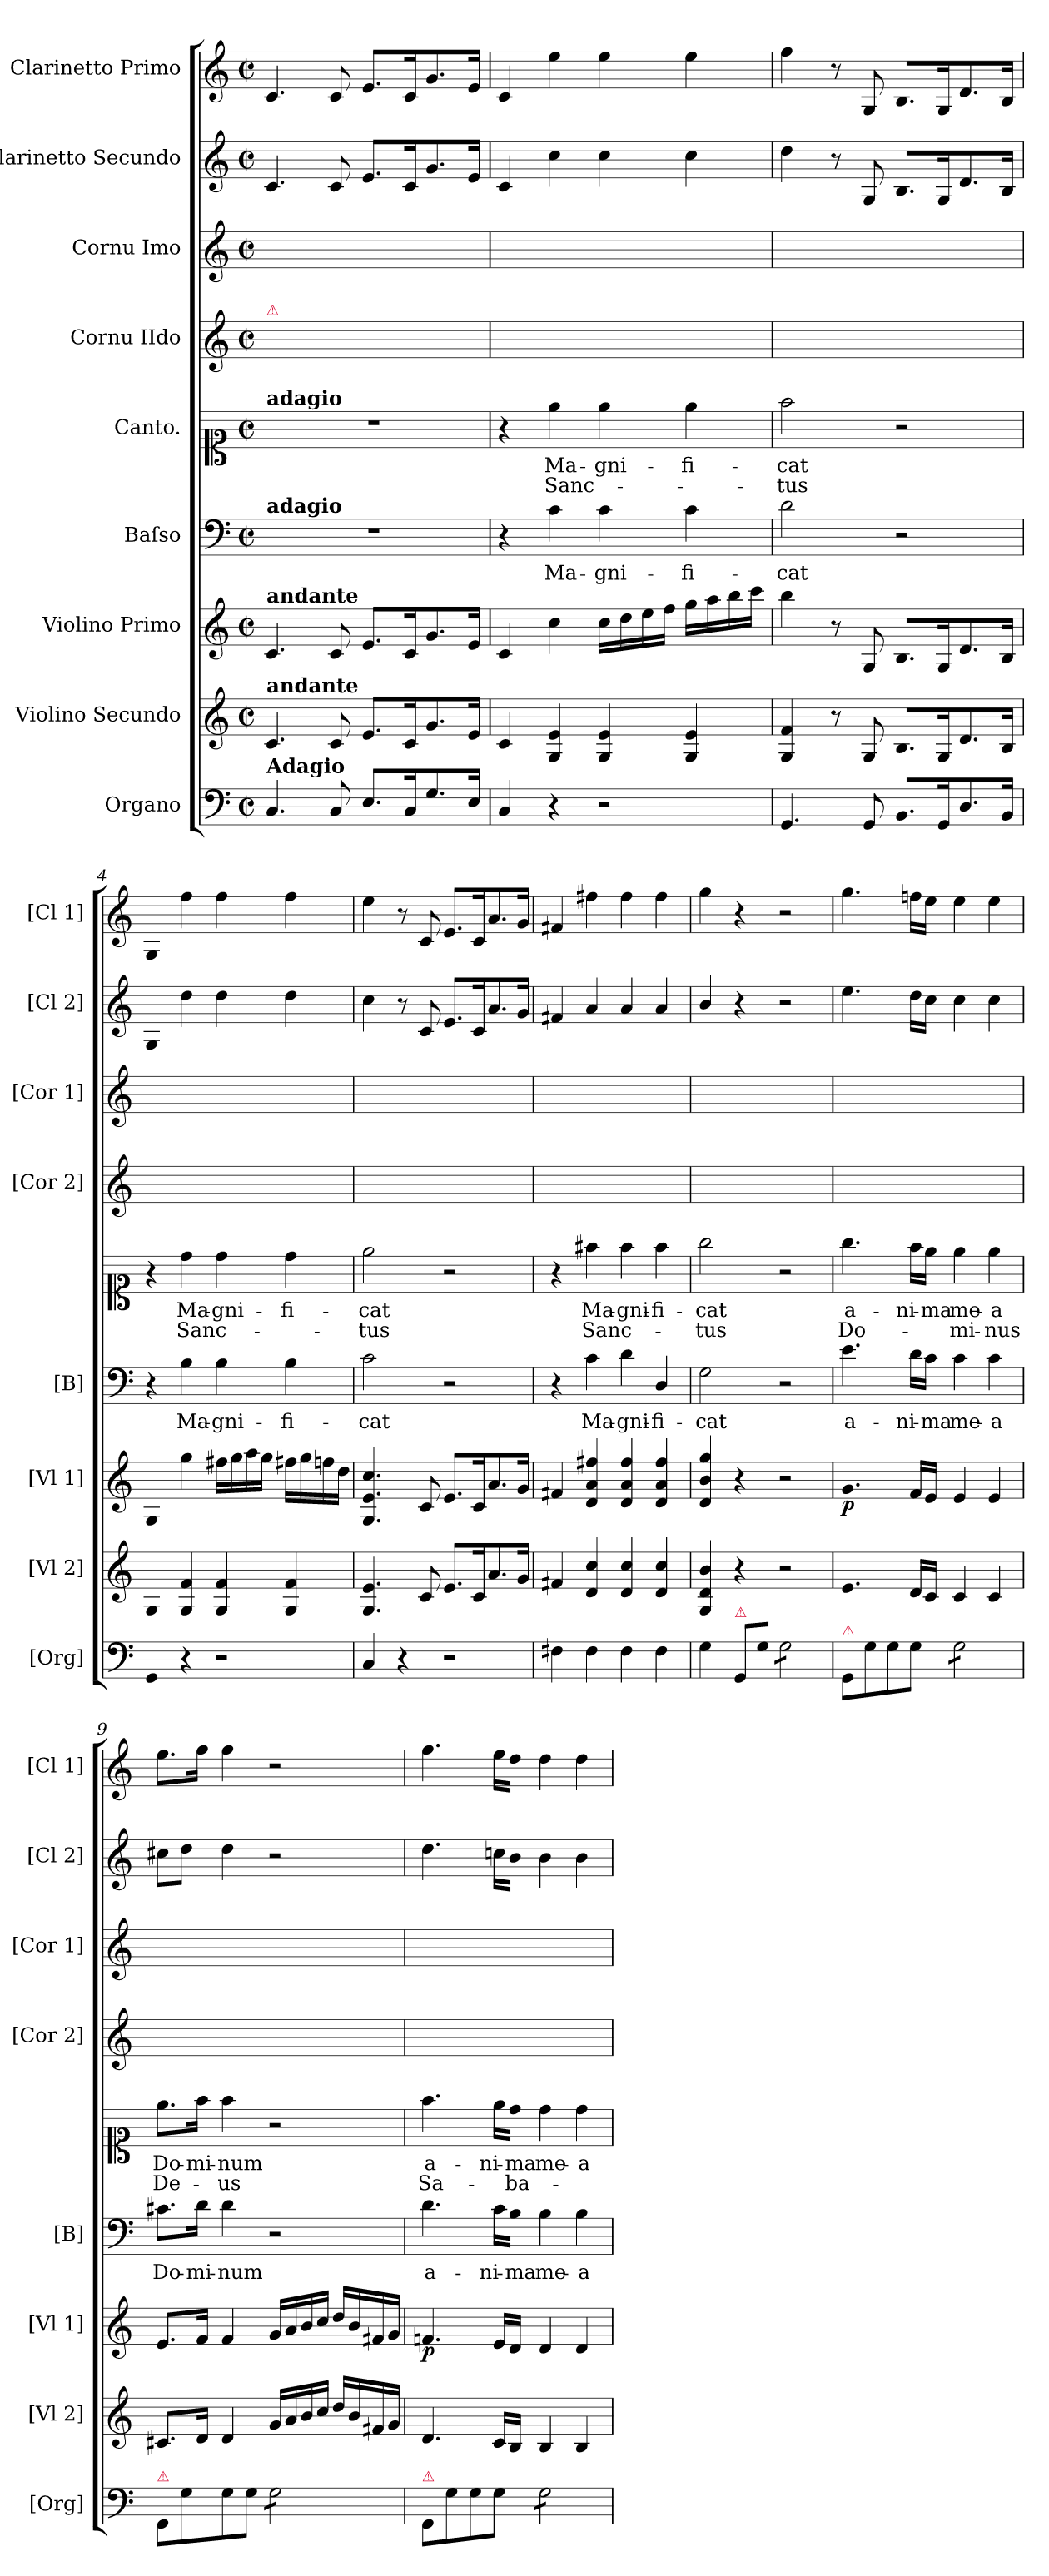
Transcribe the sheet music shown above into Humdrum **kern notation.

**kern	**kern	**kern	**dynam	**kern	**text	**kern	**text	**text	**kern	**kern	**kern	**kern
*part9	*part8	*part7	*part7	*part6	*part6	*part5	*part5	*part5	*part4	*part3	*part2	*part1
*staff9	*staff8	*staff7	*staff7	*staff6	*staff6	*staff5	*staff5	*staff5	*staff4	*staff3	*staff2	*staff1
*I"Organo	*I"Violino Secundo	*I"Violino Primo	*	*I"Baſso	*	*I"Canto.	*	*	*I"Cornu IIdo	*I"Cornu Imo	*I"Clarinetto Secundo	*I"Clarinetto Primo
*I'[Org]	*I'[Vl 2]	*I'[Vl 1]	*	*I'[B]	*	*	*	*	*I'[Cor 2]	*I'[Cor 1]	*I'[Cl 2]	*I'[Cl 1]
*clefF4	*clefG2	*clefG2	*	*clefF4	*	*clefC1	*	*	*clefG2	*clefG2	*clefG2	*clefG2
*k[]	*k[]	*k[]	*	*k[]	*	*k[]	*	*	*k[]	*k[]	*k[]	*k[]
*C:	*C:	*C:	*	*C:	*	*C:	*	*	*C:	*C:	*C:	*C:
*M2/2	*M2/2	*M2/2	*	*M2/2	*	*M2/2	*	*	*M2/2	*M2/2	*M2/2	*M2/2
*met(c|)	*met(c|)	*met(c|)	*	*met(c|)	*	*met(c|)	*	*	*met(c|)	*met(c|)	*met(c|)	*met(c|)
=1	=1	=1	=1	=1	=1	=1	=1	=1	=1	=1	=1	=1
!	!	!	!	!	!	!	!	!	!LO:TX:a:color=crimson:t=⚠	!	!	!
!	!	!	!	!	!	!LO:TX:a:B:t=adagio	!	!	!	!	!	!
!	!	!	!	!LO:TX:a:B:t=adagio	!	!	!	!	!	!	!	!
!	!	!LO:TX:a:B:t=andante	!	!	!	!	!	!	!	!	!	!
!	!LO:TX:a:B:t=andante	!	!	!	!	!	!	!	!	!	!	!
!LO:TX:a:B:t=Adagio	!	!	!	!	!	!	!	!	!	!	!	!
4.C/	4.c/	4.c/	.	1r	.	1r	.	.	1ryy	1ryy	4.c/	4.c/
8C/	8c/	8c/	.	.	.	.	.	.	.	.	8c/	8c/
8.E/L	8.e/L	8.e/L	.	.	.	.	.	.	.	.	8.e/L	8.e/L
16C/K	16c/K	16c/K	.	.	.	.	.	.	.	.	16c/K	16c/K
8.G/	8.g/	8.g/	.	.	.	.	.	.	.	.	8.g/	8.g/
16E/Jk	16e/Jk	16e/Jk	.	.	.	.	.	.	.	.	16e/Jk	16e/Jk
=2	=2	=2	=2	=2	=2	=2	=2	=2	=2	=2	=2	=2
4C/	4c/	4c/	.	4r	.	4r	.	.	1ryy	1ryy	4c/	4c/
!	!	!	!	!	!	!	!	!LO:LY:color=gray	!	!	!	!
4r	4G/ 4e/	4cc\	.	4c\	Ma-	4ee\	Ma-	Sanc-	.	.	4cc\	4ee\
2r	4G/ 4e/	16cc\LL	.	4c\	-gni-	4ee\	-gni-	.	.	.	4cc\	4ee\
.	.	16dd\	.	.	.	.	.	.	.	.	.	.
.	.	16ee\	.	.	.	.	.	.	.	.	.	.
.	.	16ff\JJ	.	.	.	.	.	.	.	.	.	.
.	4G/ 4e/	16gg\LL	.	4c\	-fi-	4ee\	-fi-	.	.	.	4cc\	4ee\
.	.	16aa\	.	.	.	.	.	.	.	.	.	.
.	.	16bb\	.	.	.	.	.	.	.	.	.	.
.	.	16ccc\JJ	.	.	.	.	.	.	.	.	.	.
=3	=3	=3	=3	=3	=3	=3	=3	=3	=3	=3	=3	=3
!	!	!	!	!	!	!	!	!LO:LY:color=gray	!	!	!	!
4.GG/	4G/ 4f/	4bb\	.	2d\	-cat	2ff\	-cat	-tus	1ryy	1ryy	4dd\	4ff\
.	8r	8r	.	.	.	.	.	.	.	.	8r	8r
8GG/	8G/	8G/	.	.	.	.	.	.	.	.	8G/	8G/
8.BB/L	8.B/L	8.B/L	.	2r	.	2r	.	.	.	.	8.B/L	8.B/L
16GG/K	16G/K	16G/K	.	.	.	.	.	.	.	.	16G/K	16G/K
8.D/	8.d/	8.d/	.	.	.	.	.	.	.	.	8.d/	8.d/
16BB/Jk	16B/Jk	16B/Jk	.	.	.	.	.	.	.	.	16B/Jk	16B/Jk
=4	=4	=4	=4	=4	=4	=4	=4	=4	=4	=4	=4	=4
4GG/	4G/	4G/	.	4r	.	4r	.	.	1ryy	1ryy	4G/	4G/
!	!	!	!	!	!LO:LY:i	!	!LO:LY:i	!LO:LY:i:color=gray	!	!	!	!
4r	4G/ 4f/	4gg\	.	4B\	Ma-	4dd\	Ma-	Sanc-	.	.	4dd\	4ff\
!	!	!	!	!	!LO:LY:i	!	!LO:LY:i	!	!	!	!	!
2r	4G/ 4f/	16ff#X\LL	.	4B\	-gni-	4dd\	-gni-	.	.	.	4dd\	4ff\
.	.	16gg\	.	.	.	.	.	.	.	.	.	.
.	.	16aa\	.	.	.	.	.	.	.	.	.	.
.	.	16gg\JJ	.	.	.	.	.	.	.	.	.	.
!	!	!	!	!	!LO:LY:i	!	!LO:LY:i	!	!	!	!	!
.	4G/ 4f/	16ff#X\LL	.	4B\	-fi-	4dd\	-fi-	.	.	.	4dd\	4ff\
.	.	16gg\	.	.	.	.	.	.	.	.	.	.
.	.	16ffn\	.	.	.	.	.	.	.	.	.	.
.	.	16dd\JJ	.	.	.	.	.	.	.	.	.	.
=5	=5	=5	=5	=5	=5	=5	=5	=5	=5	=5	=5	=5
!	!	!	!	!	!LO:LY:i	!	!LO:LY:i	!LO:LY:i:color=gray	!	!	!	!
4C/	4.G/ 4.e/	4.G/ 4.e/ 4.cc/	.	2c\	-cat	2ee\	-cat	-tus	1ryy	1ryy	4cc\	4ee\
4r	.	.	.	.	.	.	.	.	.	.	8r	8r
.	8c/	8c/	.	.	.	.	.	.	.	.	8c/	8c/
2r	8.e/L	8.e/L	.	2r	.	2r	.	.	.	.	8.e/L	8.e/L
.	16c/K	16c/K	.	.	.	.	.	.	.	.	16c/K	16c/K
.	8.a/	8.a/	.	.	.	.	.	.	.	.	8.a/	8.a/
.	16g/Jk	16g/Jk	.	.	.	.	.	.	.	.	16g/Jk	16g/Jk
=6	=6	=6	=6	=6	=6	=6	=6	=6	=6	=6	=6	=6
4F#X\	4f#X/	4f#X/	.	4r	.	4r	.	.	1ryy	1ryy	4f#X/	4f#X/
!	!	!	!	!	!LO:LY:i	!	!LO:LY:i	!LO:LY:i:color=gray	!	!	!	!
4F#\	4d/ 4cc/	4d/ 4a/ 4ff#X/	.	4c\	Ma-	4ff#X\	Ma-	Sanc-	.	.	4a/	4ff#X\
!	!	!	!	!	!LO:LY:i	!	!LO:LY:i	!	!	!	!	!
4F#\	4d/ 4cc/	4d/ 4a/ 4ff#/	.	4d\	-gni-	4ff#\	-gni-	.	.	.	4a/	4ff#\
!	!	!	!	!	!LO:LY:i	!	!LO:LY:i	!	!	!	!	!
4F#\	4d/ 4cc/	4d/ 4a/ 4ff#/	.	4D/	-fi-	4ff#\	-fi-	.	.	.	4a/	4ff#\
=7	=7	=7	=7	=7	=7	=7	=7	=7	=7	=7	=7	=7
!	!	!	!	!	!LO:LY:i	!	!LO:LY:i	!LO:LY:i:color=gray	!	!	!	!
4G\	4G/ 4d/ 4b/	4d/ 4b/ 4gg/	.	2G\	-cat	2gg\	-cat	-tus	1ryy	1ryy	4b/	4gg\
!LO:TX:a:color=crimson:t=⚠	!	!	!	!	!	!	!	!	!	!	!	!
8GG/L	4r	4r	.	.	.	.	.	.	.	.	4r	4r
8G\J	.	.	.	.	.	.	.	.	.	.	.	.
*tremolo	*	*	*	*	*	*	*	*	*	*	*	*
8G\L	2r	2r	.	2r	.	2r	.	.	.	.	2r	2r
8G\	.	.	.	.	.	.	.	.	.	.	.	.
8G\	.	.	.	.	.	.	.	.	.	.	.	.
8G\J	.	.	.	.	.	.	.	.	.	.	.	.
*Xtremolo	*	*	*	*	*	*	*	*	*	*	*	*
=8	=8	=8	=8	=8	=8	=8	=8	=8	=8	=8	=8	=8
!LO:TX:a:color=crimson:t=⚠	!	!	!	!	!	!	!	!	!	!	!	!
!	!	!	!LO:DY:b	!	!	!	!	!LO:LY:color=gray	!	!	!	!
8GG/L	4.e/	4.g/	p.	4.e\	a-	4.gg\	a-	Do-	1ryy	1ryy	4.ee\	4.gg\
8G\	.	.	.	.	.	.	.	.	.	.	.	.
8G\	.	.	.	.	.	.	.	.	.	.	.	.
8G\J	16d/LL	16f/LL	.	16d\LL	-ni-	16ff\LL	-ni-	.	.	.	16dd\LL	16ffn\LL
.	16c/JJ	16e/JJ	.	16c\JJ	-ma	16ee\JJ	-ma	.	.	.	16cc\JJ	16ee\JJ
!	!	!	!	!	!	!	!	!LO:LY:color=gray	!	!	!	!
*tremolo	*	*	*	*	*	*	*	*	*	*	*	*
8G\L	4c/	4e/	.	4c\	me-	4ee\	me-	-mi-	.	.	4cc\	4ee\
8G\	.	.	.	.	.	.	.	.	.	.	.	.
!	!	!	!	!	!	!	!	!LO:LY:color=gray	!	!	!	!
8G\	4c/	4e/	.	4c\	-a	4ee\	-a	-nus	.	.	4cc\	4ee\
8G\J	.	.	.	.	.	.	.	.	.	.	.	.
*Xtremolo	*	*	*	*	*	*	*	*	*	*	*	*
=9	=9	=9	=9	=9	=9	=9	=9	=9	=9	=9	=9	=9
!LO:TX:a:color=crimson:t=⚠	!	!	!	!	!	!	!	!	!	!	!	!
!	!	!	!	!	!	!	!	!LO:LY:color=gray	!	!	!	!
8GG/L	8.c#X/L	8.e/L	.	8.c#X\L	Do-	8.ee\L	Do-	De-	1ryy	1ryy	8cc#X\L	8.ee\L
8G\	.	.	.	.	.	.	.	.	.	.	8dd\J	.
.	16d/Jk	16f/Jk	.	16d\Jk	-mi-	16ff\Jk	-mi-	.	.	.	.	16ff\Jk
!	!	!	!	!	!	!	!	!LO:LY:color=gray	!	!	!	!
8G\	4d/	4f/	.	4d\	-num	4ff\	-num	-us	.	.	4dd\	4ff\
8G\J	.	.	.	.	.	.	.	.	.	.	.	.
!	!	!	!LO:DY:b	!	!	!	!	!	!	!	!	!
*tremolo	*	*	*	*	*	*	*	*	*	*	*	*
8G\L	16g/LL	16g/LL	for	2r	.	2r	.	.	.	.	2r	2r
.	16a/	16a/	.	.	.	.	.	.	.	.	.	.
8G\	16b/	16b/	.	.	.	.	.	.	.	.	.	.
.	16cc/JJ	16cc/JJ	.	.	.	.	.	.	.	.	.	.
8G\	16dd/LL	16dd/LL	.	.	.	.	.	.	.	.	.	.
.	16b/	16b/	.	.	.	.	.	.	.	.	.	.
8G\J	16f#X/	16f#X/	.	.	.	.	.	.	.	.	.	.
*Xtremolo	*	*	*	*	*	*	*	*	*	*	*	*
.	16g/JJ	16g/JJ	.	.	.	.	.	.	.	.	.	.
=10	=10	=10	=10	=10	=10	=10	=10	=10	=10	=10	=10	=10
!LO:TX:a:color=crimson:t=⚠	!	!	!	!	!	!	!	!	!	!	!	!
!	!	!	!LO:DY:b	!	!	!	!	!LO:LY:color=gray	!	!	!	!
8GG/L	4.d/	4.fn/	p.	4.d\	a-	4.ff\	a-	Sa-	1ryy	1ryy	4.dd\	4.ff\
8G\	.	.	.	.	.	.	.	.	.	.	.	.
8G\	.	.	.	.	.	.	.	.	.	.	.	.
8G\J	16c/LL	16e/LL	.	16c\LL	-ni-	16ee\LL	-ni-	.	.	.	16ccn\LL	16ee\LL
!	!	!	!	!	!	!	!	!LO:LY:color=gray	!	!	!	!
.	16B/JJ	16d/JJ	.	16B\JJ	-ma	16dd\JJ	-ma	-ba-	.	.	16b\JJ	16dd\JJ
*tremolo	*	*	*	*	*	*	*	*	*	*	*	*
8G\L	4B/	4d/	.	4B\	me-	4dd\	me-	.	.	.	4b\	4dd\
8G\	.	.	.	.	.	.	.	.	.	.	.	.
8G\	4B/	4d/	.	4B\	-a	4dd\	-a	.	.	.	4b\	4dd\
8G\J	.	.	.	.	.	.	.	.	.	.	.	.
*Xtremolo	*	*	*	*	*	*	*	*	*	*	*	*
=	=	=	=	=	=	=	=	=	=	=	=	=
*-	*-	*-	*-	*-	*-	*-	*-	*-	*-	*-	*-	*-
